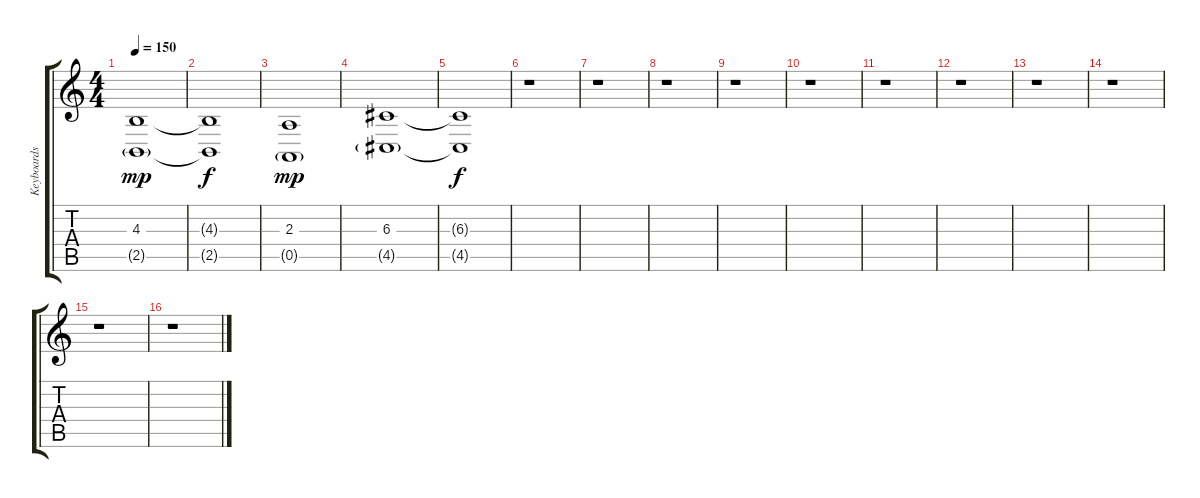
\track ("Keyboards" "Keyboards") {instrument stringensemble1}
\staff {score tabs}
\tuning (E4 B3 G3 D3 A2 E2) {hide}
\ts (4 4)
\tempo 150
\clef g2
\ks c
(4.3 2.5{g}).1{dy mp} |
(4.3{t} 2.5{t}).1{dy f} |
(2.3 0.5{g}).1{dy mp} |
(6.3 4.5{g}).1 |
(6.3{t} 4.5{t}).1{dy f} |
r.1 |
r.1 |
r.1 |
r.1 |
r.1 |
r.1 |
r.1 |
r.1 |
r.1 |
r.1 |
r.1
